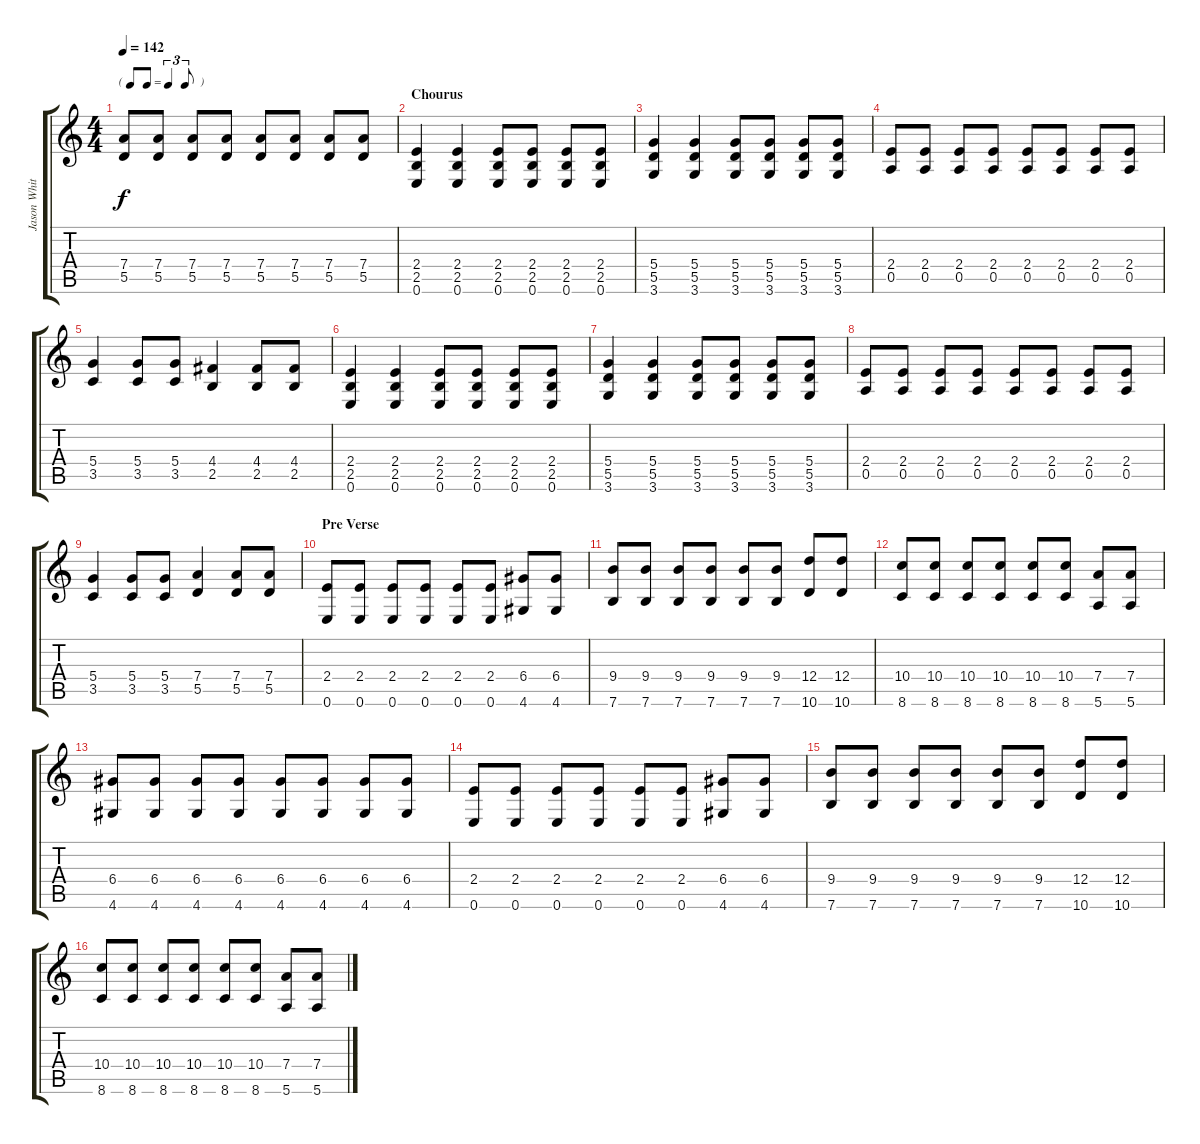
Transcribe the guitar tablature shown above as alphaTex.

\track ("Jason White" "Jason Whit") {instrument overdrivenguitar}
\staff {score tabs}
\tuning (E4 B3 G3 D3 A2 E2) {hide}
\ts (4 4)
\tf triplet8th
\tempo 142
\clef g2
\ks c
(7.4 5.5).8{dy f} (7.4 5.5).8 (7.4 5.5).8 (7.4 5.5).8 (7.4 5.5).8 (7.4 5.5).8 (7.4 5.5).8 (7.4 5.5).8 |
\section ("" "Chourus")
(2.4 2.5 0.6).4 (2.4 2.5 0.6).4 (2.4 2.5 0.6).8 (2.4 2.5 0.6).8 (2.4 2.5 0.6).8 (2.4 2.5 0.6).8 |
(5.4 5.5 3.6).4 (5.4 5.5 3.6).4 (5.4 5.5 3.6).8 (5.4 5.5 3.6).8 (5.4 5.5 3.6).8 (5.4 5.5 3.6).8 |
(2.4 0.5).8 (2.4 0.5).8 (2.4 0.5).8 (2.4 0.5).8 (2.4 0.5).8 (2.4 0.5).8 (2.4 0.5).8 (2.4 0.5).8 |
(5.4 3.5).4 (5.4 3.5).8 (5.4 3.5).8 (4.4 2.5).4 (4.4 2.5).8 (4.4 2.5).8 |
(2.4 2.5 0.6).4 (2.4 2.5 0.6).4 (2.4 2.5 0.6).8 (2.4 2.5 0.6).8 (2.4 2.5 0.6).8 (2.4 2.5 0.6).8 |
(5.4 5.5 3.6).4 (5.4 5.5 3.6).4 (5.4 5.5 3.6).8 (5.4 5.5 3.6).8 (5.4 5.5 3.6).8 (5.4 5.5 3.6).8 |
(2.4 0.5).8 (2.4 0.5).8 (2.4 0.5).8 (2.4 0.5).8 (2.4 0.5).8 (2.4 0.5).8 (2.4 0.5).8 (2.4 0.5).8 |
(5.4 3.5).4 (5.4 3.5).8 (5.4 3.5).8 (7.4 5.5).4 (7.4 5.5).8 (7.4 5.5).8 |
\section ("" "Pre Verse")
(2.4 0.6).8 (2.4 0.6).8 (2.4 0.6).8 (2.4 0.6).8 (2.4 0.6).8 (2.4 0.6).8 (6.4 4.6).8 (6.4 4.6).8 |
(9.4 7.6).8 (9.4 7.6).8 (9.4 7.6).8 (9.4 7.6).8 (9.4 7.6).8 (9.4 7.6).8 (12.4 10.6).8 (12.4 10.6).8 |
(10.4 8.6).8 (10.4 8.6).8 (10.4 8.6).8 (10.4 8.6).8 (10.4 8.6).8 (10.4 8.6).8 (7.4 5.6).8 (7.4 5.6).8 |
(6.4 4.6).8 (6.4 4.6).8 (6.4 4.6).8 (6.4 4.6).8 (6.4 4.6).8 (6.4 4.6).8 (6.4 4.6).8 (6.4 4.6).8 |
(2.4 0.6).8 (2.4 0.6).8 (2.4 0.6).8 (2.4 0.6).8 (2.4 0.6).8 (2.4 0.6).8 (6.4 4.6).8 (6.4 4.6).8 |
(9.4 7.6).8 (9.4 7.6).8 (9.4 7.6).8 (9.4 7.6).8 (9.4 7.6).8 (9.4 7.6).8 (12.4 10.6).8 (12.4 10.6).8 |
(10.4 8.6).8 (10.4 8.6).8 (10.4 8.6).8 (10.4 8.6).8 (10.4 8.6).8 (10.4 8.6).8 (7.4 5.6).8 (7.4 5.6).8
